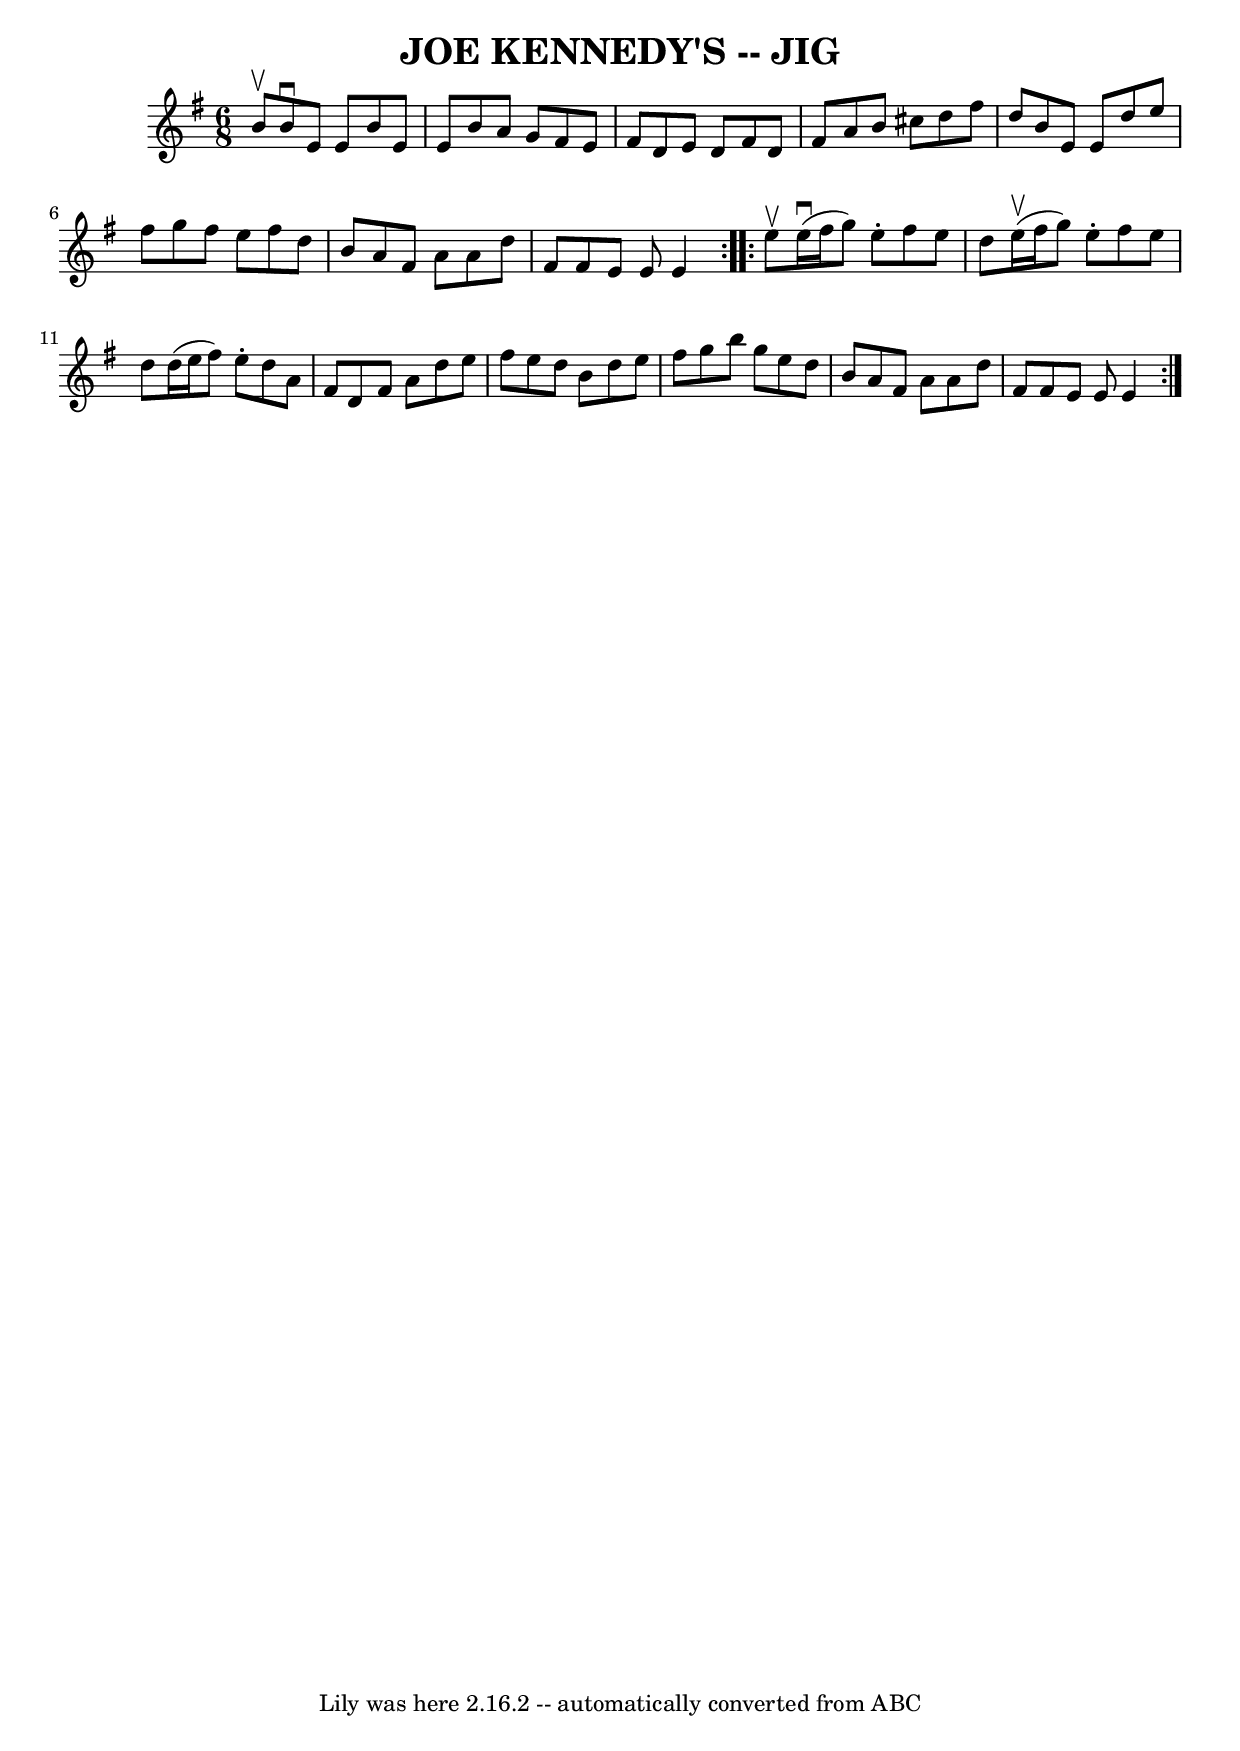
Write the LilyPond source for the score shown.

\version "2.16.2"
\include "Mammoth.ily"
\header {
  %% book = "Ryan's Mammoth Collection of Fiddle Tunes"
  crossRefNumber = "1"
  footnotes = ""
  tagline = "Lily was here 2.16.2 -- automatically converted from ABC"
  title = "JOE KENNEDY'S -- JIG"

}
voicedefault =  {



  \repeat volta 2 {

    \time 6/8 
    \key e \minor
    b'8^\upbow       |
    b'8^\downbow e'8    
    e'8 b'8 e'8 e'8    |
    b'8 a'8 g'8 fis'8 e'8    
    fis'8    |
    d'8 e'8 d'8 fis'8 d'8 fis'8    |
    
    a'8 b'8 cis''8 d''8 fis''8 d''8        |
    b'8 e'8    
    e'8 d''8 e''8 fis''8    |
    g''8 fis''8 e''8 fis''8    
    d''8 b'8    |
    a'8 fis'8 a'8 a'8 d''8 fis'8    
    |
    fis'8 e'8 e'8 e'4    
  }     
  \repeat volta 2 {
    e''8^\upbow 
    |
    e''16 (^\downbow fis''16 g''8) e''8-. fis''8    
    e''8 d''8    |
    e''16 (^\upbow fis''16 g''8) e''8-.   
    fis''8 e''8 d''8    |
    d''16 (e''16 fis''8) e''8-.   
    d''8 a'8 fis'8    |
    d'8 fis'8 a'8 d''8 e''8    
    fis''8        |
    e''8 d''8 b'8 d''8 e''8 fis''8    
    |
    g''8 b''8 g''8 e''8 d''8 b'8    |
    a'8    
    fis'8 a'8 a'8 d''8 fis'8    |
    fis'8 e'8 e'8 e'4   
    
  }   

}

\score{
  <<

    \context Staff="default"
    {
      \voicedefault 
      
    }

  >>
  \layout {
    
  }
  \midi {
  }

}
